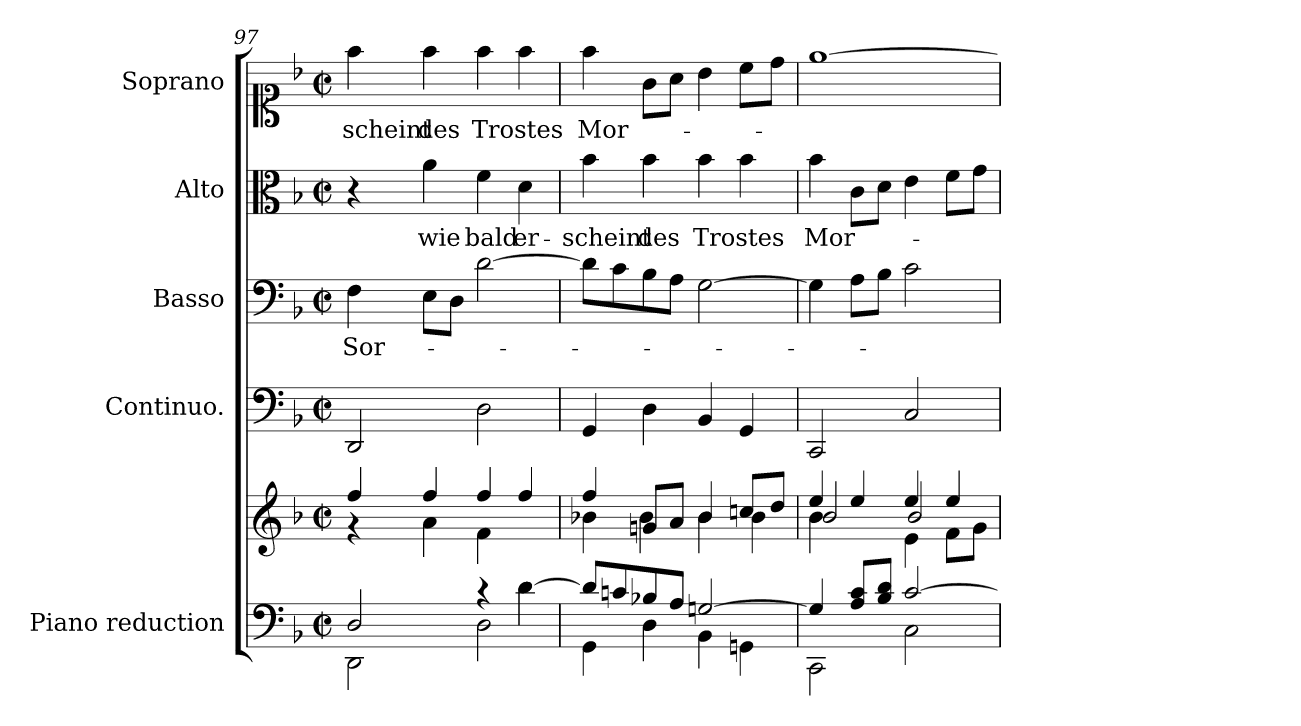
**kern	**kern	**kern	**kern	**text	**kern	**text	**kern	**text
*part5	*part5	*part4	*part3	*part3	*part2	*part2	*part1	*part1
*staff6	*staff5	*staff4	*staff3	*staff3	*staff2	*staff2	*staff1	*staff1
*I"Piano reduction	*	*I"Continuo.	*I"Basso	*	*I"Alto	*	*I"Soprano	*
*I'Pno	*	*	*	*	*	*	*	*
*clefF4	*clefG2	*clefF4	*clefF4	*	*clefC3	*	*clefC1	*
*k[b-]	*k[b-]	*k[b-]	*k[b-]	*	*k[b-]	*	*k[b-]	*
*F:	*F:	*F:	*F:	*	*F:	*	*F:	*
*M2/2	*M2/2	*M2/2	*M2/2	*	*M2/2	*	*M2/2	*
*met(c|)	*met(c|)	*met(c|)	*met(c|)	*	*met(c|)	*	*met(c|)	*
=97	=97	=97	=97	=97	=97	=97	=97	=97
*^	*^	*	*	*	*	*	*	*
*	*^	*	*	*	*	*	*	*	*	*
!	!	!	!	!	!	!	!LO:LY:b	!	!	!	!LO:LY:b
2.ryy	2D/	2DD\	4ff/	4r	2DD/	4F\	Sor-	4r	.	4ff\	-scheint
!	!	!	!	!	!	!	!	!	!LO:LY:b	!	!LO:LY:b
.	.	.	4ff/	4a\	.	8E\L	.	4a\	wie	4ff\	des
.	.	.	.	.	.	8D\J	.	.	.	.	.
!	!	!	!	!	!	!	!	!	!LO:LY:b	!	!LO:LY:b
.	4r	2D\	4ff/	4f\	2D\	[2d\	.	4f\	bald	4ff\	Trostes
!	!	!	!	!	!	!	!	!	!LO:LY:b	!	!
[4d\	4d\	.	4ff/	4ryy	.	.	.	4d\	er-	4ff\	.
*	*v	*v	*	*	*	*	*	*	*	*	*
=98	=98	=98	=98	=98	=98	=98	=98	=98	=98	=98
!	!	!	!	!	!	!	!	!LO:LY:b	!	!LO:LY:b
8d/L]	4GG\	4ff/	4b-X\	4GG/	8d\L]	.	4b-\	-scheint	4ff\	Mor-
8cn/	.	.	.	.	8c\	.	.	.	.	.
!	!	!	!	!	!	!	!	!LO:LY:b	!	!
8B-X/	4D\	8gn/L	4b-\	4D\	8B-\	.	4b-\	des	8g\L	.
8A/J	.	8a/J	.	.	8A\J	.	.	.	8a\J	.
!	!	!	!	!	!	!	!	!LO:LY:b	!	!
[2Gn/	4BB-\	4b-/	4b-\	4BB-/	[2G\	.	4b-\	Trostes	4b-\	.
.	4GGn\	8ccn/L	4b-\	4GG/	.	.	4b-\	.	8cc\L	.
.	.	8dd/J	.	.	.	.	.	.	8dd\J	.
=99	=99	=99	=99	=99	=99	=99	=99	=99	=99	=99
*	*	*	*^	*	*	*	*	*	*	*
!	!	!	!	!	!	!	!	!	!LO:LY:b	!	!
4G/]	2CC\	4ee/	4b-\	2b-/	2CC/	4G\]	.	4b-\	Mor-	[1ee	.
8A/ 8c/L	.	4ee/	4ryy	.	.	8A\L	.	8c\L	.	.	.
8B-/ 8d/J	.	.	.	.	.	8B-\J	.	8d\J	.	.	.
[2c/	2C\	4ee/	4e\	2b-/	2C/	2c\	.	4e\	.	.	.
.	.	4ee/	8f\L	.	.	.	.	8f\L	.	.	.
.	.	.	8g\J	.	.	.	.	8g\J	.	.	.
*v	*v	*	*	*	*	*	*	*	*	*	*
*	*v	*v	*v	*	*	*	*	*	*	*
=	=	=	=	=	=	=	=	=
*-	*-	*-	*-	*-	*-	*-	*-	*-
